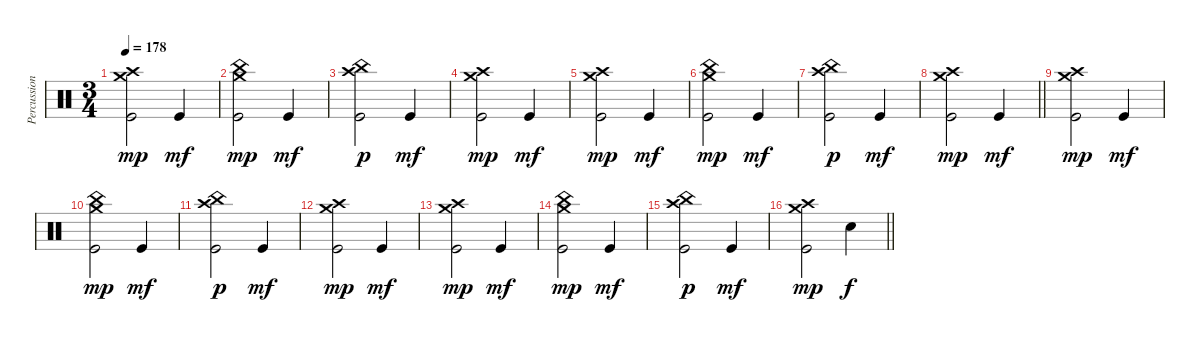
\track ("Percussions" "Percussion") {instrument percussion}
\staff {score}
\articulation defaults
\ts (3 4)
\tempo 178
\clef neutral
\ks c
("Kick (hit)" "Crash high (hit)" "Crash medium (hit)").2{dy mp} "Kick (hit)".4{dy mf} |
("Kick (hit)" "China (hit)" "Crash medium (hit)").2{dy mp} "Kick (hit)".4{dy mf} |
("Kick (hit)" "China (hit)" "Crash high (hit)").2{dy p} "Kick (hit)".4{dy mf} |
("Kick (hit)" "Crash medium (hit)" "Crash high (hit)").2{dy mp} "Kick (hit)".4{dy mf} |
("Kick (hit)" "Crash high (hit)" "Crash medium (hit)").2{dy mp} "Kick (hit)".4{dy mf} |
("Kick (hit)" "China (hit)" "Crash medium (hit)").2{dy mp} "Kick (hit)".4{dy mf} |
("Kick (hit)" "China (hit)" "Crash high (hit)").2{dy p} "Kick (hit)".4{dy mf} |
\barLineRight lightlight
("Kick (hit)" "Crash medium (hit)" "Crash high (hit)").2{dy mp} "Kick (hit)".4{dy mf} |
("Kick (hit)" "Crash high (hit)" "Crash medium (hit)").2{dy mp} "Kick (hit)".4{dy mf} |
("Kick (hit)" "China (hit)" "Crash medium (hit)").2{dy mp} "Kick (hit)".4{dy mf} |
("Kick (hit)" "China (hit)" "Crash high (hit)").2{dy p} "Kick (hit)".4{dy mf} |
("Kick (hit)" "Crash medium (hit)" "Crash high (hit)").2{dy mp} "Kick (hit)".4{dy mf} |
("Kick (hit)" "Crash high (hit)" "Crash medium (hit)").2{dy mp} "Kick (hit)".4{dy mf} |
("Kick (hit)" "China (hit)" "Crash medium (hit)").2{dy mp} "Kick (hit)".4{dy mf} |
("Kick (hit)" "China (hit)" "Crash high (hit)").2{dy p} "Kick (hit)".4{dy mf} |
\barLineRight lightlight
("Kick (hit)" "Crash medium (hit)" "Crash high (hit)").2{dy mp} "Electric Snare (hit)".4{dy f}
